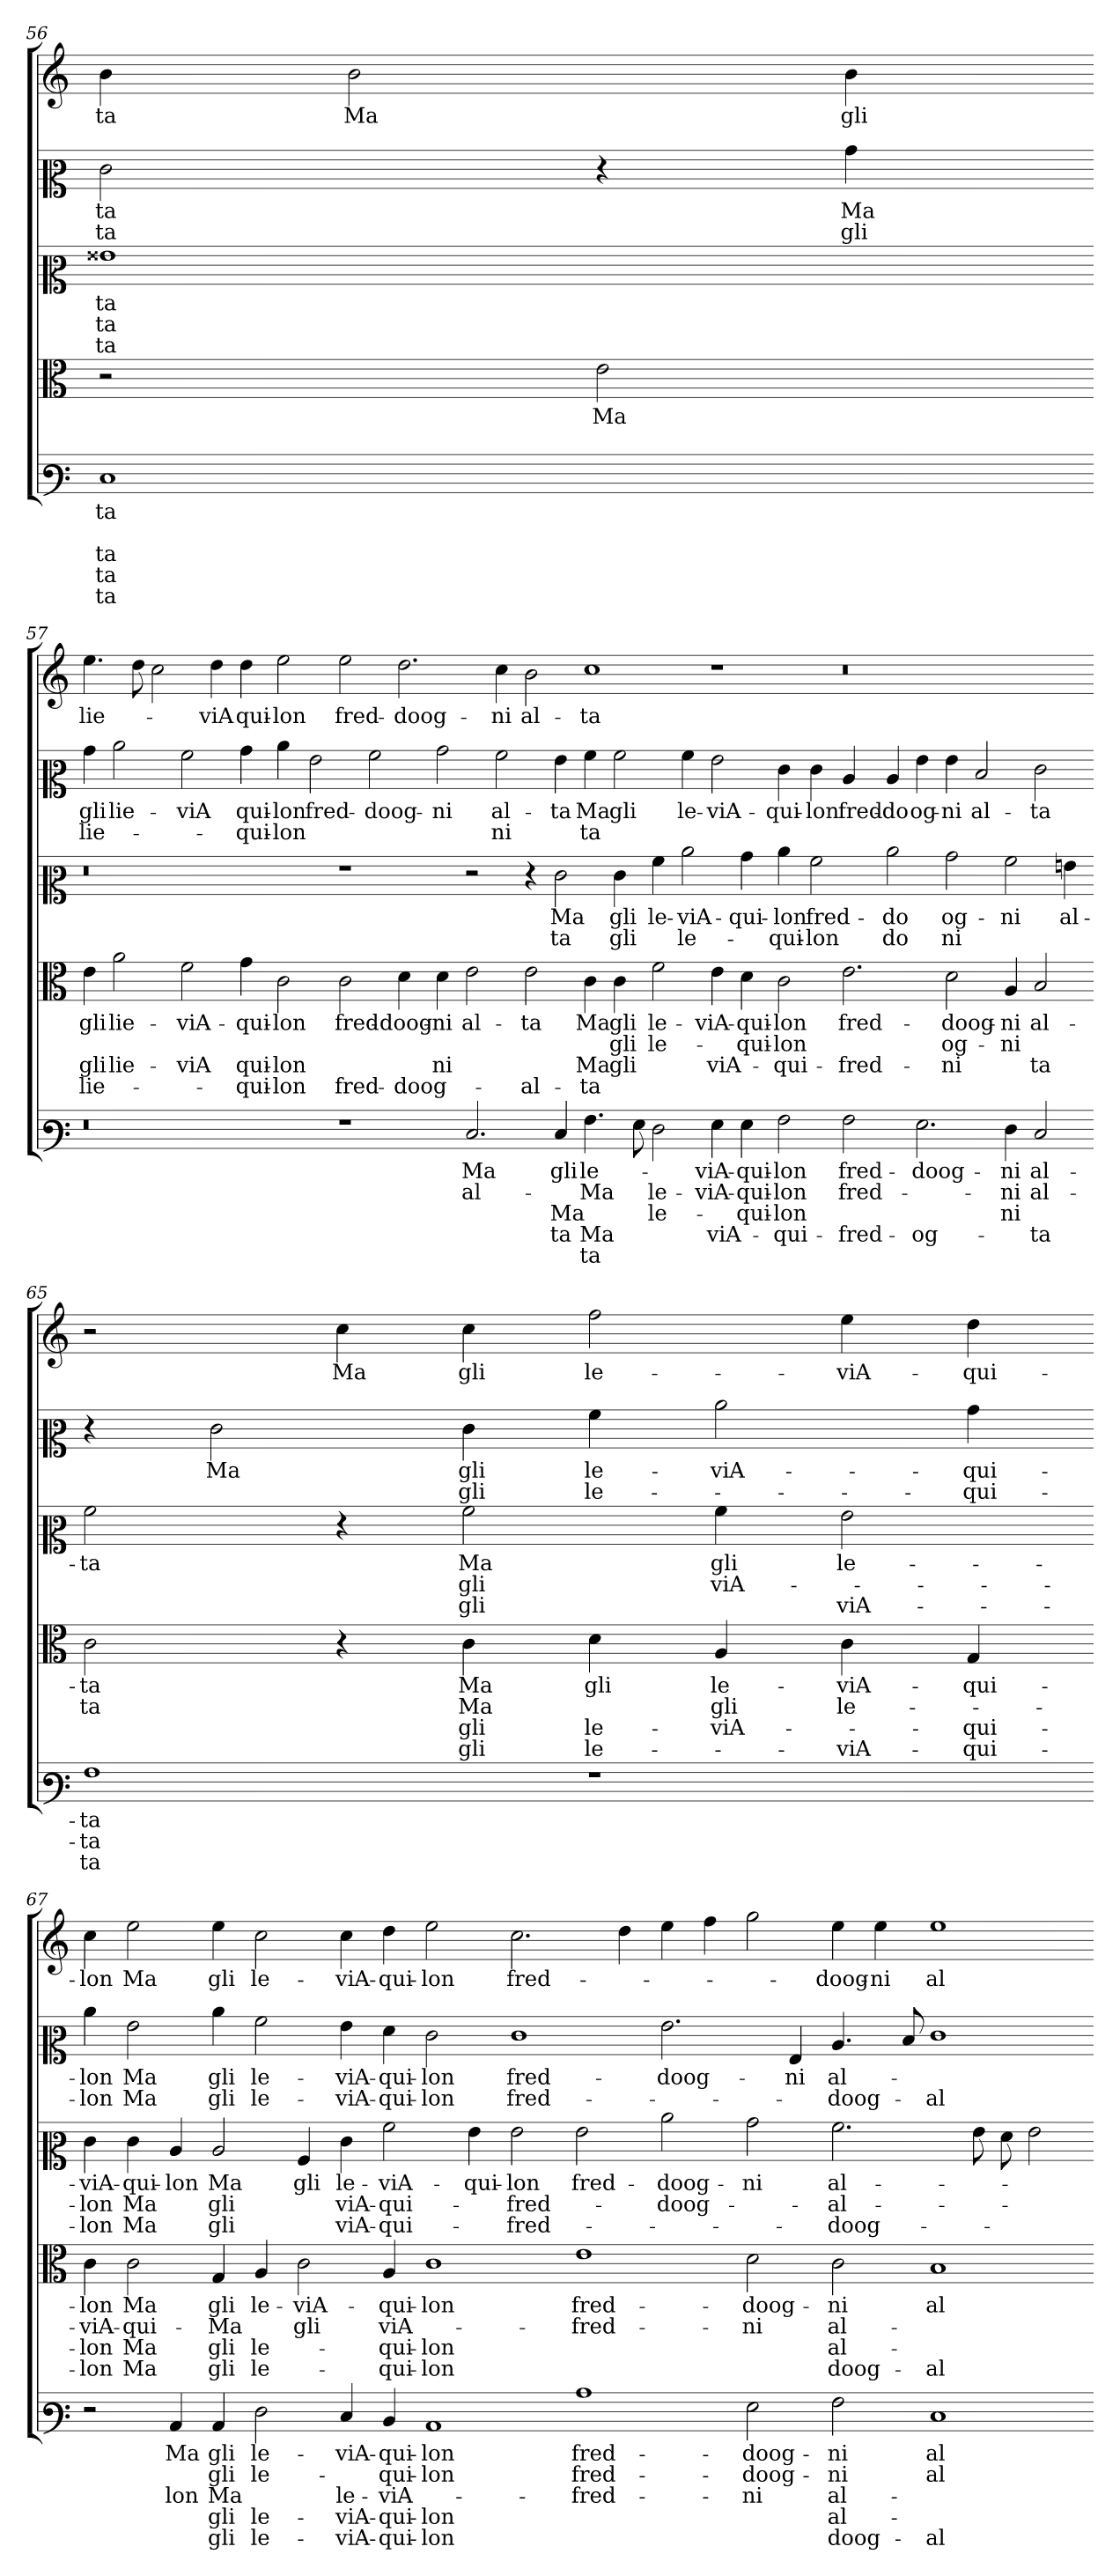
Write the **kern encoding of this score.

**kern	**text	**text	**text	**text	**text	**kern	**text	**text	**text	**text	**kern	**text	**text	**text	**kern	**text	**text	**kern	**text
*part5	*part5	*part5	*part5	*part5	*part5	*part4	*part4	*part4	*part4	*part4	*part3	*part3	*part3	*part3	*part2	*part2	*part2	*part1	*part1
*staff5	*staff5	*staff5	*staff5	*staff5	*staff5	*staff4	*staff4	*staff4	*staff4	*staff4	*staff3	*staff3	*staff3	*staff3	*staff2	*staff2	*staff2	*staff1	*staff1
*clefF3	*	*	*	*	*	*clefC3	*	*	*	*	*clefC2	*	*	*	*clefC2	*	*	*clefG2	*
*k[]	*	*	*	*	*	*k[]	*	*	*	*	*k[]	*	*	*	*k[]	*	*	*k[]	*
=56	=56	=56	=56	=56	=56	=56	=56	=56	=56	=56	=56	=56	=56	=56	=56	=56	=56	=56	=56
1E	ta	.	ta	ta	ta	2r	.	.	.	.	1g##X	ta	ta	ta	2e	ta	ta	4b	ta
.	.	.	.	.	.	.	.	.	.	.	.	.	.	.	.	.	.	2b	Ma
.	.	.	.	.	.	2e	Ma	.	.	.	.	.	.	.	4r	.	.	.	.
.	.	.	.	.	.	.	.	.	.	.	.	.	.	.	4b	Ma	gli	4b	gli
=57-	=57-	=57-	=57-	=57-	=57-	=57-	=57-	=57-	=57-	=57-	=57-	=57-	=57-	=57-	=57-	=57-	=57-	=57-	=57-
0r	.	.	.	.	.	4e	gli	.	gli	lie-	0r	.	.	.	4b	gli	lie-	4.ee	lie-
.	.	.	.	.	.	2a	lie-	.	lie-	.	.	.	.	.	2cc	lie-	.	.	.
.	.	.	.	.	.	.	.	.	.	.	.	.	.	.	.	.	.	8dd	.
.	.	.	.	.	.	.	.	.	.	.	.	.	.	.	.	.	.	2cc	.
.	.	.	.	.	.	2f	viA-	.	viA	.	.	.	.	.	2a	viA	.	.	.
.	.	.	.	.	.	.	.	.	.	.	.	.	.	.	.	.	.	4dd	viA
.	.	.	.	.	.	4g	qui-	.	qui-	qui-	.	.	.	.	4b	qui-	qui-	4dd	qui-
.	.	.	.	.	.	2c	lon	.	lon	lon	.	.	.	.	4cc	lon	lon	2ee	lon
.	.	.	.	.	.	.	.	.	.	.	.	.	.	.	2g	fred-	.	.	.
1r	.	.	.	.	.	2c	fred-	.	.	fred-	1r	.	.	.	.	.	.	2ee	fred-
.	.	.	.	.	.	.	.	.	.	.	.	.	.	.	2a	doog-	.	.	.
.	.	.	.	.	.	4d	doog-	.	.	doog-	.	.	.	.	.	.	.	2.dd	doog-
.	.	.	.	.	.	4d	ni	.	ni	.	.	.	.	.	2b	ni	.	.	.
2.E	Ma	al-	.	.	.	2e	al-	.	.	.	2r	.	.	.	.	.	.	.	.
.	.	.	.	.	.	.	.	.	.	.	.	.	.	.	2a	al-	ni	4cc	ni
.	.	.	.	.	.	2e	ta	.	.	al-	4r	.	.	.	.	.	.	2b	al-
4E	gli	.	Ma	ta	.	.	.	.	.	.	2e	Ma	ta	.	4g	ta	.	.	.
4.A	le-	Ma	.	Ma	ta	4c	Ma	.	Ma	ta	.	.	.	.	4a	Ma	ta	1cc	ta
.	.	.	.	.	.	4c	gli	gli	gli	.	4e	gli	gli	.	2a	gli	.	.	.
8G	.	.	.	.	.	.	.	.	.	.	.	.	.	.	.	.	.	.	.
2F	.	le-	le-	.	.	2f	le-	le-	.	.	4a	le-	.	.	.	.	.	.	.
.	.	.	.	.	.	.	.	.	.	.	2cc	viA-	le-	.	4a	le-	.	.	.
4G	viA-	viA-	.	viA-	.	4e	viA-	.	viA-	.	.	.	.	.	2g	viA-	.	1r	.
4G	qui-	qui-	qui-	.	.	4d	qui-	qui-	.	.	4b	qui-	.	.	.	.	.	.	.
2A	lon	lon	lon	qui-	.	2c	lon	lon	qui-	.	4cc	lon	qui-	.	4e	qui-	.	.	.
.	.	.	.	.	.	.	.	.	.	.	2a	fred-	lon	.	4e	lon	.	.	.
2A	fred-	fred-	.	fred-	.	2.e	fred-	.	fred-	.	.	.	.	.	4c	fred-	.	0r	.
.	.	.	.	.	.	.	.	.	.	.	2cc	do	do	.	4c	do	.	.	.
2.G	doog-	.	.	og-	.	.	.	.	.	.	.	.	.	.	4g	og-	.	.	.
.	.	.	.	.	.	2d	doog-	og-	ni	.	2b	og-	ni	.	4g	ni	.	.	.
.	.	.	.	.	.	.	.	.	.	.	.	.	.	.	2d	al-	.	.	.
4F	ni	ni	ni	.	.	4A	ni	ni	.	.	2a	ni	.	.	.	.	.	.	.
2E	al-	al-	.	ta	.	2B	al-	.	ta	.	.	.	.	.	2e\	ta	.	.	.
.	.	.	.	.	.	.	.	.	.	.	4g	al-	.	.	.	.	.	.	.
=65-	=65-	=65-	=65-	=65-	=65-	=65-	=65-	=65-	=65-	=65-	=65-	=65-	=65-	=65-	=65-	=65-	=65-	=65-	=65-
1A	ta	ta	ta	.	.	2c	ta	ta	.	.	2a	ta	.	.	4r	.	.	2r	.
.	.	.	.	.	.	.	.	.	.	.	.	.	.	.	2e	Ma	.	.	.
.	.	.	.	.	.	4r	.	.	.	.	4r	.	.	.	.	.	.	4cc	Ma
.	.	.	.	.	.	4c	Ma	Ma	gli	gli	2a	Ma	gli	gli	4e	gli	gli	4cc	gli
1r	.	.	.	.	.	4d	gli	.	le-	le-	.	.	.	.	4a	le-	le-	2ff	le-
.	.	.	.	.	.	4A	le-	gli	viA-	.	4a	gli	viA-	.	2cc	viA-	.	.	.
.	.	.	.	.	.	4c	viA-	le-	.	viA-	2g	le-	.	viA-	.	.	.	4ee	viA-
.	.	.	.	.	.	4G	qui-	.	qui-	qui-	.	.	.	.	4b	qui-	qui-	4dd	qui-
=67-	=67-	=67-	=67-	=67-	=67-	=67-	=67-	=67-	=67-	=67-	=67-	=67-	=67-	=67-	=67-	=67-	=67-	=67-	=67-
2r	.	.	.	.	.	4c	lon	viA-	lon	lon	4e	viA-	lon	lon	4cc	lon	lon	4cc	lon
.	.	.	.	.	.	2c	Ma	qui-	Ma	Ma	4e	qui-	Ma	Ma	2g	Ma	Ma	2ee	Ma
4C	Ma	.	lon	.	.	.	.	.	.	.	4c	lon	.	.	.	.	.	.	.
4C	gli	gli	Ma	gli	gli	4G	gli	Ma	gli	gli	2c	Ma	gli	gli	4cc	gli	gli	4ee	gli
2F	le-	le-	.	le-	le-	4A	le-	.	le-	le-	.	.	.	.	2a	le-	le-	2cc	le-
.	.	.	.	.	.	2c	viA-	gli	.	.	4A	gli	.	.	.	.	.	.	.
4E	viA-	.	le-	viA-	viA-	.	.	.	.	.	4e	le-	viA-	viA-	4g	viA-	viA-	4cc	viA-
4D	qui-	qui-	viA-	qui-	qui-	4A	qui-	viA-	qui-	qui-	2a	viA-	qui-	qui-	4f	qui-	qui-	4dd	qui-
1C	lon	lon	.	lon	lon	1c	lon	.	lon	lon	.	.	.	.	2e	lon	lon	2ee	lon
.	.	.	.	.	.	.	.	.	.	.	4g	qui-	.	.	.	.	.	.	.
.	.	.	.	.	.	.	.	.	.	.	2g	lon	fred-	fred-	1e	fred-	fred-	2.cc	fred-
1c	fred-	fred-	fred-	.	.	1e	fred-	fred-	.	.	2g	fred-	.	.	.	.	.	.	.
.	.	.	.	.	.	.	.	.	.	.	.	.	.	.	.	.	.	4dd	.
.	.	.	.	.	.	.	.	.	.	.	2cc	doog-	doog-	.	2.g	doog-	.	4ee	.
.	.	.	.	.	.	.	.	.	.	.	.	.	.	.	.	.	.	4ff	.
2G	doog-	doog-	ni	.	.	2d	doog-	ni	.	.	2b	ni	.	.	.	.	.	2gg	.
.	.	.	.	.	.	.	.	.	.	.	.	.	.	.	4G	ni	.	.	.
2A	ni	ni	al-	al-	doog-	2c	ni	al-	al-	doog-	2.a	al-	al-	doog-	4.c	al-	doog-	4ee	doog-
.	.	.	.	.	.	.	.	.	.	.	.	.	.	.	.	.	.	4ee	ni
.	.	.	.	.	.	.	.	.	.	.	.	.	.	.	8d	.	.	.	.
1E	al-	al-	.	.	al-	1B	al-	.	.	al-	.	.	.	.	1e	.	al-	1ee	al-
.	.	.	.	.	.	.	.	.	.	.	8g	.	.	.	.	.	.	.	.
.	.	.	.	.	.	.	.	.	.	.	8f	.	.	.	.	.	.	.	.
.	.	.	.	.	.	.	.	.	.	.	2g	.	.	.	.	.	.	.	.
=-	=-	=-	=-	=-	=-	=-	=-	=-	=-	=-	=-	=-	=-	=-	=-	=-	=-	=-	=-
*-	*-	*-	*-	*-	*-	*-	*-	*-	*-	*-	*-	*-	*-	*-	*-	*-	*-	*-	*-
